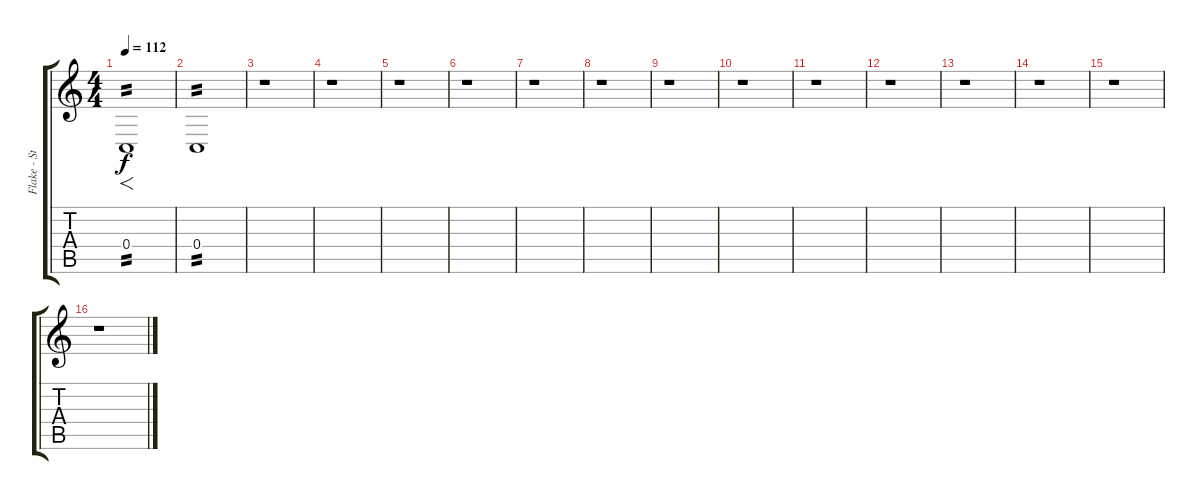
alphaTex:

\track ("Flake - Strings" "Flake - St") {instrument pad2warm}
\staff {score tabs}
\tuning (D4 A3 F3 C3 G2 C2) {hide}
\ts (4 4)
\tempo 112
\clef g2
\ks c
0.4.1{f tp 2 dy f} |
0.4.1{tp 2 volume 10} |
r.1 |
r.1 |
r.1 |
r.1 |
r.1 |
r.1 |
r.1 |
r.1 |
r.1 |
r.1 |
r.1 |
r.1 |
r.1 |
r.1
